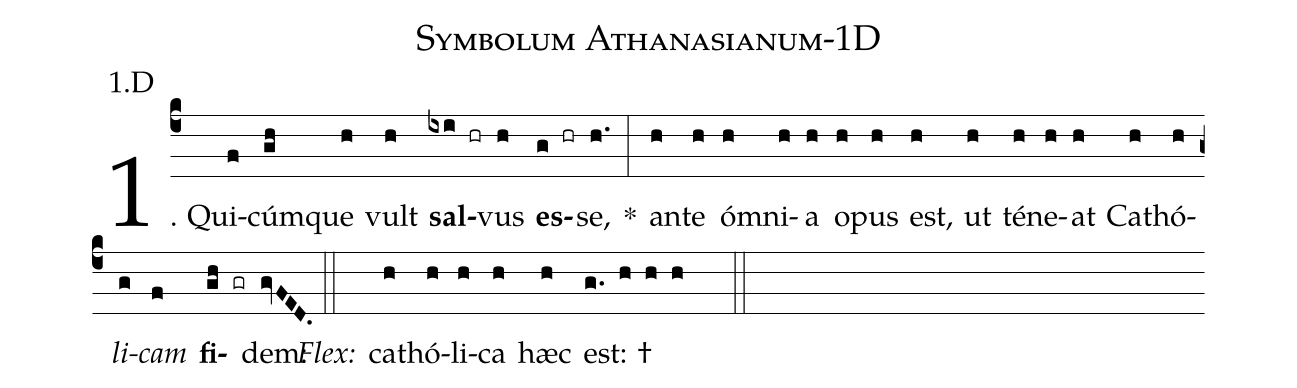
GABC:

name: Symbolum Athanasianum-1D;
annotation: 1.D;
%%
(c4)1. Qui(f)cúm(gh)que(h) vult(h) <b>sal</b>(ixi hr)vus(h) <b>es</b>(g hr)se,(h.) *(:) an(h)te(h) óm(h)ni(h)a(h) o(h)pus(h) est,(h) ut(h) té(h)ne(h)at(h) Ca(h)thó(h)<i>li</i>(g)<i>cam</i>(f) <b>fi</b>(gh gr)dem:(gvFED.) (::)
<i>Flex:</i>()  ca(h)thó(h)li(h)ca(h) hæc(h) est: †(g. h h h  ::)
